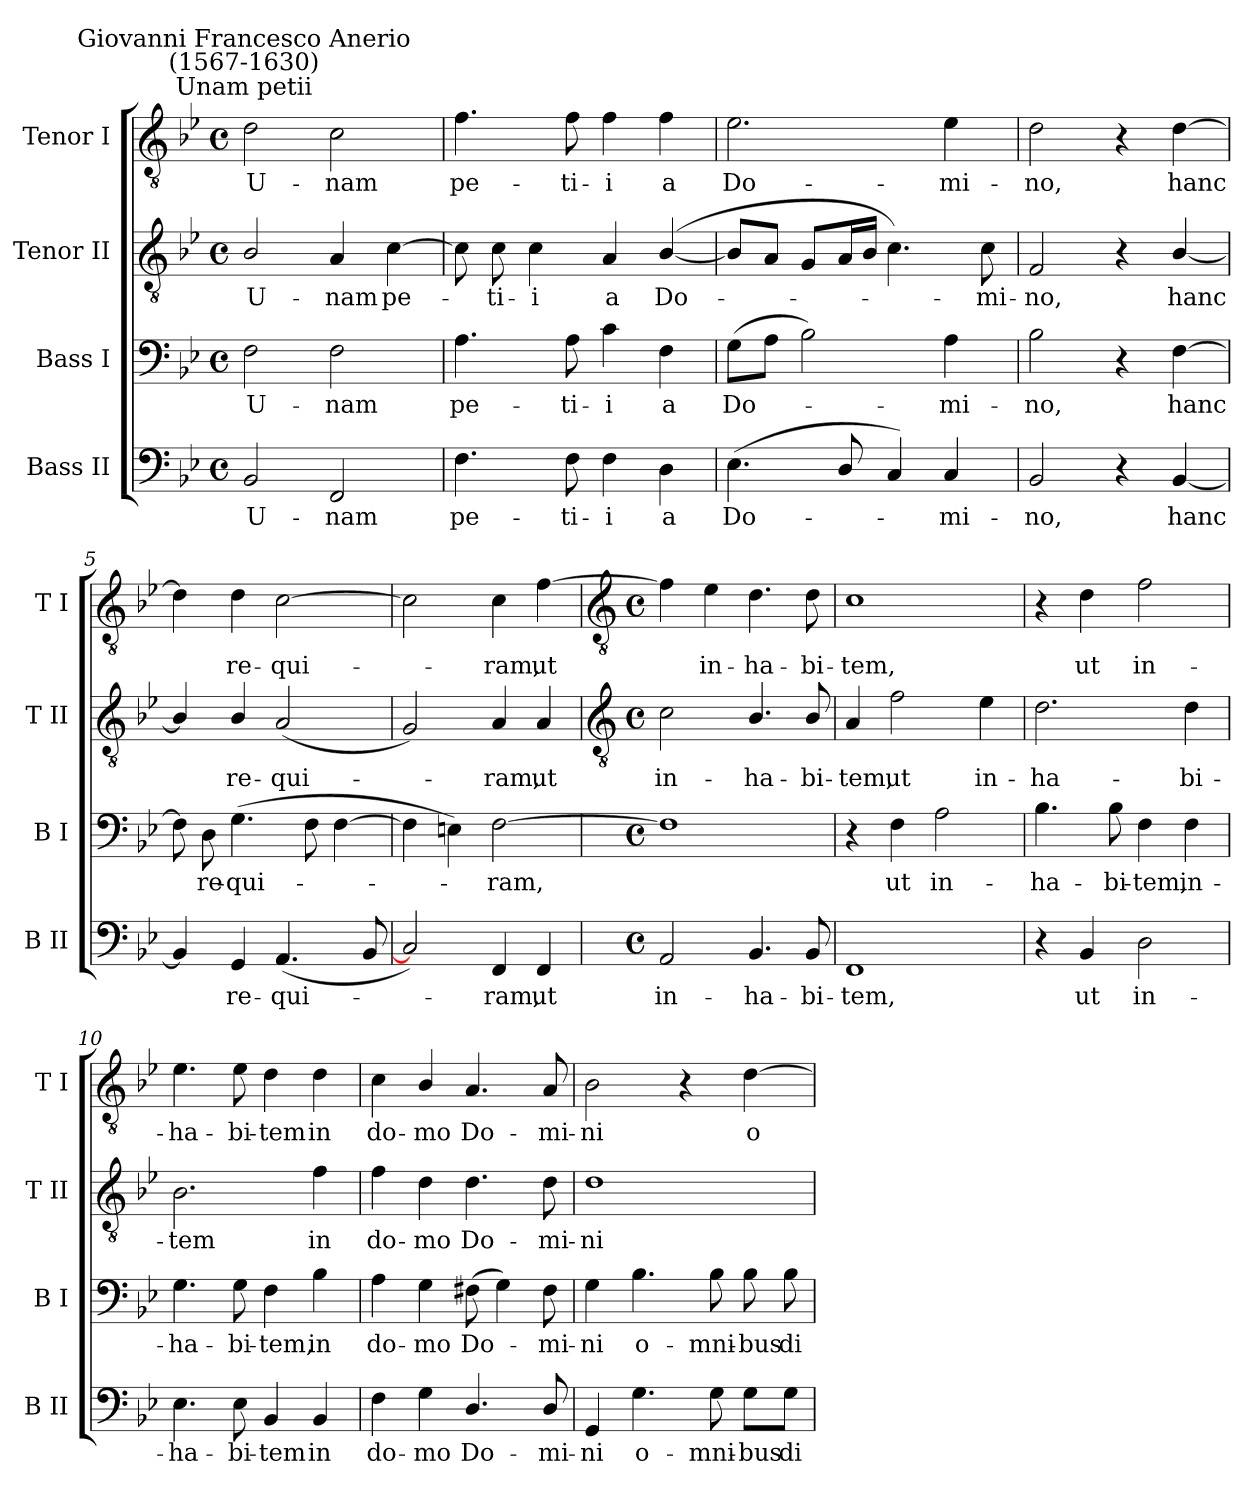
**kern	**text	**kern	**text	**kern	**text	**kern	**text
*part4	*part4	*part3	*part3	*part2	*part2	*part1	*part1
*staff4	*staff4	*staff3	*staff3	*staff2	*staff2	*staff1	*staff1
*I"Bass II	*	*I"Bass I	*	*I"Tenor II	*	*I"Tenor I	*
*I'B II	*	*I'B I	*	*I'T II	*	*I'T I	*
*clefF4	*	*clefF4	*	*clefGv2	*	*clefGv2	*
*k[b-e-]	*	*k[b-e-]	*	*k[b-e-]	*	*k[b-e-]	*
*B-:	*	*B-:	*	*B-:	*	*B-:	*
*M4/4	*	*M4/4	*	*M4/4	*	*M4/4	*
*met(c)	*	*met(c)	*	*met(c)	*	*met(c)	*
=1	=1	=1	=1	=1	=1	=1	=1
!	!	!	!	!	!	!LO:TX:a:cj:t=Unam petii	!
!	!	!	!	!	!	!LO:TX:a:cj:t=Giovanni Francesco Anerio\n(1567-1630)	!
!	!LO:LY:b	!	!LO:LY:b	!	!LO:LY:b	!	!LO:LY:b
2BB-	U-	2F	U-	2B-/	U-	2d	U-
!	!LO:LY:b	!	!LO:LY:b	!	!LO:LY:b	!	!LO:LY:b
2FF	-nam	2F	-nam	4A	-nam	2c	-nam
!	!	!	!	!	!LO:LY:b	!	!
.	.	.	.	[4c	pe-	.	.
=2	=2	=2	=2	=2	=2	=2	=2
!	!LO:LY:b	!	!LO:LY:b	!	!	!	!LO:LY:b
4.F	pe-	4.A	pe-	8c]	.	4.f	pe-
!	!	!	!	!	!LO:LY:b	!	!
.	.	.	.	8c	ti-	.	.
!	!	!	!	!	!LO:LY:b	!	!
.	.	.	.	4c	-i	.	.
!	!LO:LY:b	!	!LO:LY:b	!	!	!	!LO:LY:b
8F	-ti-	8A	-ti-	.	.	8f	-ti-
!	!LO:LY:b	!	!LO:LY:b	!	!LO:LY:b	!	!LO:LY:b
4F	-i	4c	-i	4A	a	4f	-i
!	!LO:LY:b	!	!LO:LY:b	!	!LO:LY:b	!	!LO:LY:b
4D	a	4F	a	(<[4B-/	Do-	4f	a
=3	=3	=3	=3	=3	=3	=3	=3
!	!LO:LY:b	!	!LO:LY:b	!	!	!	!LO:LY:b
(<4.E-	Do-	(>8GL	Do-	8B-L]	.	2.e-	Do-
.	.	8AJ	.	8AJ	.	.	.
.	.	2B-)	.	8GL	.	.	.
8D/	.	.	.	16AL	.	.	.
.	.	.	.	16B-JJ	.	.	.
4C)	.	.	.	4.c)	.	.	.
!	!LO:LY:b	!	!LO:LY:b	!	!	!	!LO:LY:b
4C	mi-	4A	mi-	.	.	4e-	-mi-
!	!	!	!	!	!LO:LY:b	!	!
.	.	.	.	8c	mi-	.	.
=4	=4	=4	=4	=4	=4	=4	=4
!	!LO:LY:b	!	!LO:LY:b	!	!LO:LY:b	!	!LO:LY:b
2BB-	-no,	2B-	-no,	2F	-no,	2d	-no,
4r	.	4r	.	4r	.	4r	.
!	!LO:LY:b	!	!LO:LY:b	!	!LO:LY:b	!	!LO:LY:b
[4BB-	hanc	[4F	hanc	[4B-/	hanc	[4d	hanc
=5	=5	=5	=5	=5	=5	=5	=5
4BB-]	.	8F]	.	4B-/]	.	4d]	.
!	!	!	!LO:LY:b	!	!	!	!
.	.	8D	re-	.	.	.	.
!	!LO:LY:b	!	!LO:LY:b	!	!LO:LY:b	!	!LO:LY:b
4GG	re-	(>4.G	-qui-	4B-/	re-	4d	re-
!	!LO:LY:b	!	!	!	!LO:LY:b	!	!LO:LY:b
(<4.AA	-qui-	.	.	(<2A	-qui-	[2c	-qui-
.	.	8F	.	.	.	.	.
.	.	[4F	.	.	.	.	.
8BB-	.	.	.	.	.	.	.
=6	=6	=6	=6	=6	=6	=6	=6
2C])	.	4F]	.	2G)	.	2c]	.
.	.	4En)	.	.	.	.	.
!	!LO:LY:b	!	!LO:LY:b	!	!LO:LY:b	!	!LO:LY:b
4FF	ram,	[2F	ram,	4A	ram,	4c	ram,
!	!LO:LY:b	!	!	!	!LO:LY:b	!	!LO:LY:b
4FF	ut	.	.	4A	ut	[4f	ut
!!LO:LB:g=z
=7	=7	=7	=7	=7	=7	=7	=7
*	*	*	*	*clefGv2	*	*clefGv2	*
*M4/4	*	*M4/4	*	*M4/4	*	*M4/4	*
*met(c)	*	*met(c)	*	*met(c)	*	*met(c)	*
!	!LO:LY:b	!	!	!	!LO:LY:b	!	!
2AA	in-	1F]	.	2c	in-	4f]	.
!	!	!	!	!	!	!	!LO:LY:b
.	.	.	.	.	.	4e-	in-
!	!LO:LY:b	!	!	!	!LO:LY:b	!	!LO:LY:b
4.BB-	-ha-	.	.	4.B-/	-ha-	4.d	-ha-
!	!LO:LY:b	!	!	!	!LO:LY:b	!	!LO:LY:b
8BB-	-bi-	.	.	8B-/	-bi-	8d	-bi-
=8	=8	=8	=8	=8	=8	=8	=8
!	!LO:LY:b	!	!	!	!LO:LY:b	!	!LO:LY:b
1FF	-tem,	4r	.	4A	-tem,	1c	-tem,
!	!	!	!LO:LY:b	!	!LO:LY:b	!	!
.	.	4F	ut	2f	ut	.	.
!	!	!	!LO:LY:b	!	!	!	!
.	.	2A	in-	.	.	.	.
!	!	!	!	!	!LO:LY:b	!	!
.	.	.	.	4e-	in-	.	.
=9	=9	=9	=9	=9	=9	=9	=9
!	!	!	!LO:LY:b	!	!LO:LY:b	!	!
4r	.	4.B-	-ha-	2.d	-ha-	4r	.
!	!LO:LY:b	!	!	!	!	!	!LO:LY:b
4BB-	ut	.	.	.	.	4d	ut
!	!	!	!LO:LY:b	!	!	!	!
.	.	8B-	-bi-	.	.	.	.
!	!LO:LY:b	!	!LO:LY:b	!	!	!	!LO:LY:b
2D	in-	4F	-tem,	.	.	2f	in-
!	!	!	!LO:LY:b	!	!LO:LY:b	!	!
.	.	4F	in-	4d	-bi-	.	.
=10	=10	=10	=10	=10	=10	=10	=10
!	!LO:LY:b	!	!LO:LY:b	!	!LO:LY:b	!	!LO:LY:b
4.E-	-ha-	4.G	-ha-	2.B-	-tem	4.e-	-ha-
!	!LO:LY:b	!	!LO:LY:b	!	!	!	!LO:LY:b
8E-	-bi-	8G	-bi-	.	.	8e-	-bi-
!	!LO:LY:b	!	!LO:LY:b	!	!	!	!LO:LY:b
4BB-	-tem	4F	-tem,	.	.	4d	-tem
!	!LO:LY:b	!	!LO:LY:b	!	!LO:LY:b	!	!LO:LY:b
4BB-	in	4B-	in	4f	in	4d	in
=11	=11	=11	=11	=11	=11	=11	=11
!	!LO:LY:b	!	!LO:LY:b	!	!LO:LY:b	!	!LO:LY:b
4F	do-	4A	do-	4f	do-	4c	do-
!	!LO:LY:b	!	!LO:LY:b	!	!LO:LY:b	!	!LO:LY:b
4G	-mo	4G	-mo	4d	-mo	4B-/	-mo
!	!LO:LY:b	!	!LO:LY:b	!	!LO:LY:b	!	!LO:LY:b
4.D/	Do-	(>8F#X	Do-	4.d	Do-	4.A	Do-
.	.	4G)	.	.	.	.	.
!	!LO:LY:b	!	!LO:LY:b	!	!LO:LY:b	!	!LO:LY:b
8D/	-mi-	8F#	mi-	8d	-mi-	8A	-mi-
=12	=12	=12	=12	=12	=12	=12	=12
!	!LO:LY:b	!	!LO:LY:b	!	!LO:LY:b	!	!LO:LY:b
4GG	-ni	4G	-ni	1d	-ni	2B-	-ni
!	!LO:LY:b	!	!LO:LY:b	!	!	!	!
4.G	o-	4.B-	o-	.	.	.	.
.	.	.	.	.	.	4r	.
!	!LO:LY:b	!	!LO:LY:b	!	!	!	!
8G	-mni-	8B-	-mni-	.	.	.	.
!	!LO:LY:b	!	!LO:LY:b	!	!	!	!LO:LY:b
8G\L	-bus	8B-	-bus	.	.	[4d	o-
!	!LO:LY:b	!	!LO:LY:b	!	!	!	!
8G\J	di-	8B-	di-	.	.	.	.
=	=	=	=	=	=	=	=
*-	*-	*-	*-	*-	*-	*-	*-
